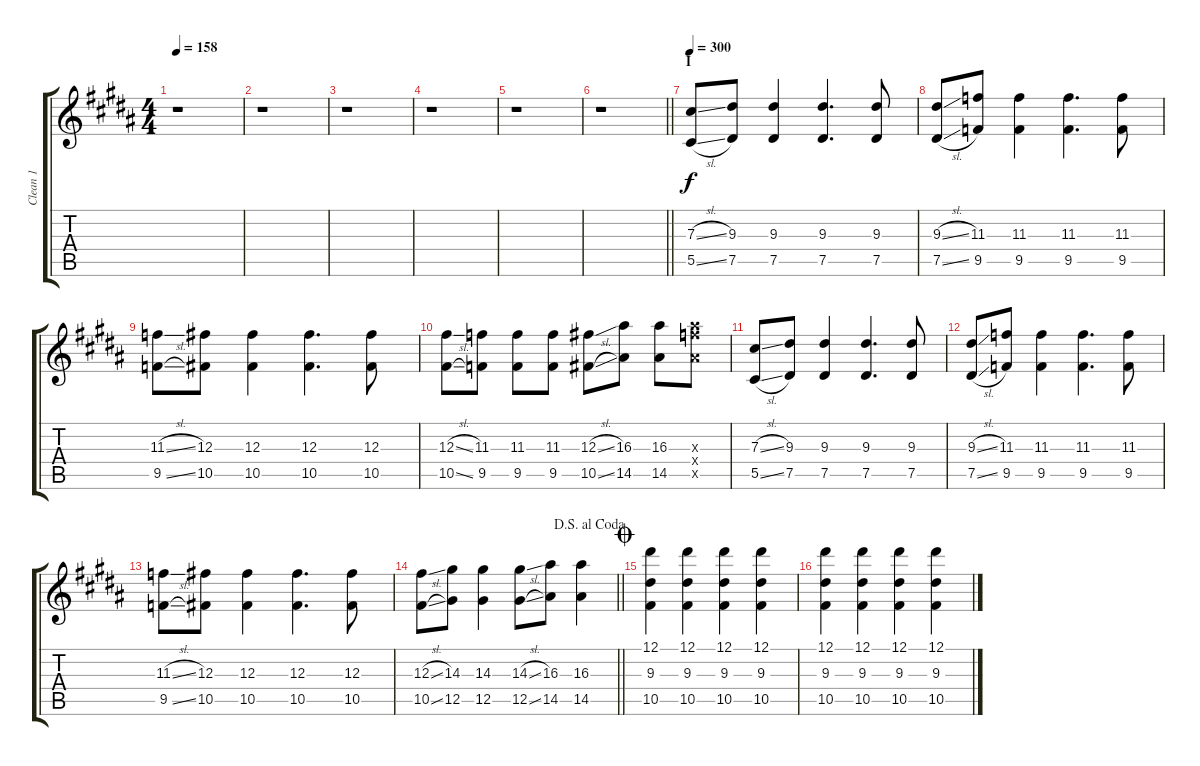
\track ("Clean 1" "Clean 1") {instrument electricguitarclean}
\staff {score tabs}
\tuning (Eb4 Bb3 Gb3 Db3 Ab2 Db2) {hide}
\ts (4 4)
\tempo 158
\clef g2
\ks b
r.1{dy f} |
\ks g#minor
r.1 |
\ks b
r.1 |
\ks g#minor
r.1 |
\ks b
r.1 |
\barLineRight lightlight
\ks g#minor
r.1 |
\section ("" "I")
\tempo 300
\ks b
(7.3{sl} 5.5{sl}).8 (9.3 7.5).8 (9.3 7.5).4 (9.3 7.5).4{d} (9.3 7.5).8 |
\ks g#minor
(9.3{sl} 7.5{sl}).8 (11.3 9.5).8 (11.3 9.5).4 (11.3 9.5).4{d} (11.3 9.5).8 |
(11.3{sl} 9.5{sl}).8 (12.3 10.5).8 (12.3 10.5).4 (12.3 10.5).4{d} (12.3 10.5).8 |
(12.3{sl} 10.5{sl}).8 (11.3 9.5).8 (11.3 9.5).8 (11.3 9.5).8 (12.3{sl} 10.5{sl}).8 (16.3 14.5).8 (16.3 14.5).8 (16.3{x} 16.4{x} 14.5{x}).8 |
\ks b
(7.3{sl} 5.5{sl}).8 (9.3 7.5).8 (9.3 7.5).4 (9.3 7.5).4{d} (9.3 7.5).8 |
\ks g#minor
(9.3{sl} 7.5{sl}).8 (11.3 9.5).8 (11.3 9.5).4 (11.3 9.5).4{d} (11.3 9.5).8 |
(11.3{sl} 9.5{sl}).8 (12.3 10.5).8 (12.3 10.5).4 (12.3 10.5).4{d} (12.3 10.5).8 |
\jump dalsegnoalcoda
\barLineRight lightlight
(12.3{sl} 10.5{sl}).8 (14.3 12.5).8 (14.3 12.5).4 (14.3{sl} 12.5{sl}).8 (16.3 14.5).8 (16.3 14.5).4 |
\jump coda
\ks b
(12.1 9.3 10.5).4 (12.1 9.3 10.5).4 (12.1 9.3 10.5).4 (12.1 9.3 10.5).4 |
\ks g#minor
(12.1 9.3 10.5).4 (12.1 9.3 10.5).4 (12.1 9.3 10.5).4 (12.1{ss} 9.3{ss} 10.5).4
